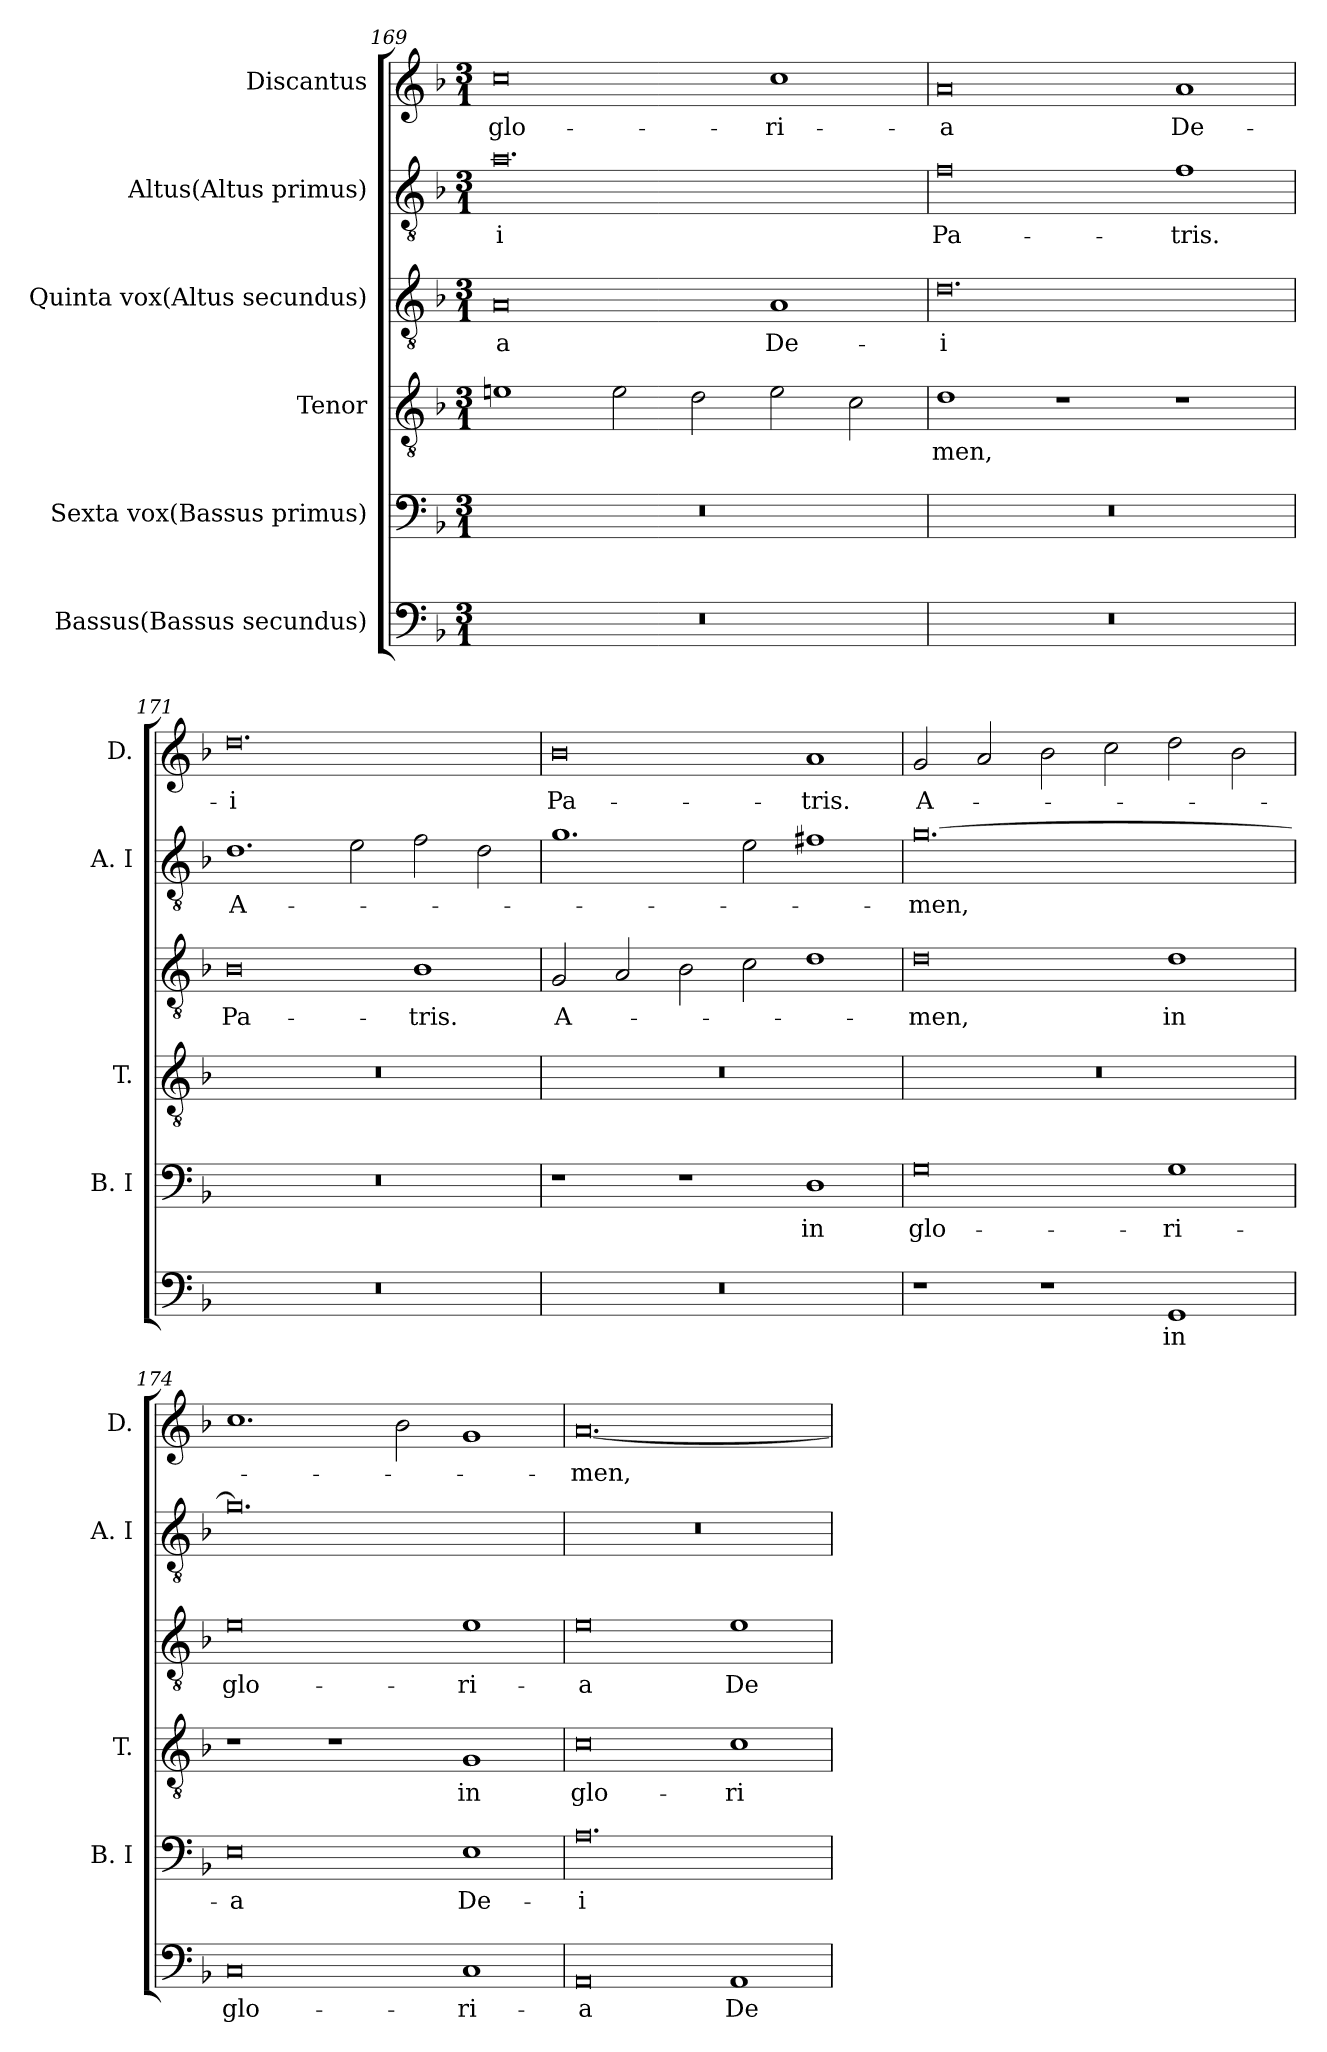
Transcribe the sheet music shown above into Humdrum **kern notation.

**kern	**text	**kern	**text	**kern	**text	**kern	**text	**kern	**text	**kern	**text
*part6	*part6	*part5	*part5	*part4	*part4	*part3	*part3	*part2	*part2	*part1	*part1
*staff6	*staff6	*staff5	*staff5	*staff4	*staff4	*staff3	*staff3	*staff2	*staff2	*staff1	*staff1
*I"Bassus(Bassus secundus)	*	*I"Sexta vox(Bassus primus)	*	*I"Tenor	*	*I"Quinta vox(Altus secundus)	*	*I"Altus(Altus primus)	*	*I"Discantus	*
*	*	*I'B. I	*	*I'T.	*	*	*	*I'A. I	*	*I'D.	*
*clefF4	*	*clefF4	*	*clefGv2	*	*clefGv2	*	*clefGv2	*	*clefG2	*
*	*	*	*	*ITrd7c12	*	*ITrd7c12	*	*ITrd7c12	*	*	*
*k[b-]	*	*k[b-]	*	*k[b-]	*	*k[b-]	*	*k[b-]	*	*k[b-]	*
*d:	*	*d:	*	*d:	*	*d:	*	*d:	*	*d:	*
*M3/1	*	*M3/1	*	*M3/1	*	*M3/1	*	*M3/1	*	*M3/1	*
=169	=169	=169	=169	=169	=169	=169	=169	=169	=169	=169	=169
!LO:N:vis=1	!	!LO:N:vis=1	!	!	!	!	!LO:LY:b	!	!LO:LY:b	!	!LO:LY:b
0.r	.	0.r	.	1En	.	0AA	-a	0.A	-i	0cc	glo-
.	.	.	.	2E\	.	.	.	.	.	.	.
.	.	.	.	2D\	.	.	.	.	.	.	.
!	!	!	!	!	!	!	!LO:LY:b	!	!	!	!LO:LY:b
.	.	.	.	2E\	.	1AA	De-	.	.	1cc	-ri-
.	.	.	.	2C\	.	.	.	.	.	.	.
=170	=170	=170	=170	=170	=170	=170	=170	=170	=170	=170	=170
!LO:N:vis=1	!	!LO:N:vis=1	!	!	!LO:LY:b	!	!LO:LY:b	!	!LO:LY:b	!	!LO:LY:b
0.r	.	0.r	.	1D	-men,	0.D	-i	0F	Pa-	0a	-a
.	.	.	.	1r	.	.	.	.	.	.	.
!	!	!	!	!	!	!	!	!	!LO:LY:b	!	!LO:LY:b
.	.	.	.	1r	.	.	.	1F	-tris.	1a	De-
=171	=171	=171	=171	=171	=171	=171	=171	=171	=171	=171	=171
!LO:N:vis=1	!	!LO:N:vis=1	!	!LO:N:vis=1	!	!	!LO:LY:b	!	!LO:LY:b	!	!LO:LY:b
0.r	.	0.r	.	0.r	.	0BB-	Pa-	1.D	A-	0.dd	-i
.	.	.	.	.	.	.	.	2E\	.	.	.
!	!	!	!	!	!	!	!LO:LY:b	!	!	!	!
.	.	.	.	.	.	1BB-	-tris.	2F\	.	.	.
.	.	.	.	.	.	.	.	2D\	.	.	.
!!LO:LB:g=z
=172	=172	=172	=172	=172	=172	=172	=172	=172	=172	=172	=172
!LO:N:vis=1	!	!	!	!LO:N:vis=1	!	!	!LO:LY:b	!	!	!	!LO:LY:b
0.r	.	1r	.	0.r	.	2GG/	A-	1.G	.	0b-	Pa-
.	.	.	.	.	.	2AA/	.	.	.	.	.
.	.	1r	.	.	.	2BB-\	.	.	.	.	.
.	.	.	.	.	.	2C\	.	2E\	.	.	.
!	!	!	!LO:LY:b	!	!	!	!	!	!	!	!LO:LY:b
.	.	1D	in	.	.	1D	.	1F#X	.	1a	-tris.
=173	=173	=173	=173	=173	=173	=173	=173	=173	=173	=173	=173
!	!	!	!LO:LY:b	!LO:N:vis=1	!	!	!LO:LY:b	!	!LO:LY:b	!	!LO:LY:b
1r	.	0G	glo-	0.r	.	0D	-men,	[>0.G	-men,	2g/	A-
.	.	.	.	.	.	.	.	.	.	2a/	.
1r	.	.	.	.	.	.	.	.	.	2b-\	.
.	.	.	.	.	.	.	.	.	.	2cc\	.
!	!LO:LY:b	!	!LO:LY:b	!	!	!	!LO:LY:b	!	!	!	!
1GG	in	1G	-ri-	.	.	1D	in	.	.	2dd\	.
.	.	.	.	.	.	.	.	.	.	2b-\	.
=174	=174	=174	=174	=174	=174	=174	=174	=174	=174	=174	=174
!	!LO:LY:b	!	!LO:LY:b	!	!	!	!LO:LY:b	!	!	!	!
0C	glo-	0E	-a	1r	.	0E	glo-	0.G]	.	1.cc	.
.	.	.	.	1r	.	.	.	.	.	.	.
.	.	.	.	.	.	.	.	.	.	2b-\	.
!	!LO:LY:b	!	!LO:LY:b	!	!LO:LY:b	!	!LO:LY:b	!	!	!	!
1C	-ri-	1E	De-	1GG	in	1E	-ri-	.	.	1g	.
=175	=175	=175	=175	=175	=175	=175	=175	=175	=175	=175	=175
!	!LO:LY:b	!	!LO:LY:b	!	!LO:LY:b	!	!LO:LY:b	!LO:N:vis=1	!	!	!LO:LY:b
0AA	-a	0.A	-i	0C	glo-	0E	-a	0.r	.	[<0.a	-men,
!	!LO:LY:b	!	!	!	!LO:LY:b	!	!LO:LY:b	!	!	!	!
1AA	De-	.	.	1C	-ri-	1E	De-	.	.	.	.
=	=	=	=	=	=	=	=	=	=	=	=
*-	*-	*-	*-	*-	*-	*-	*-	*-	*-	*-	*-
